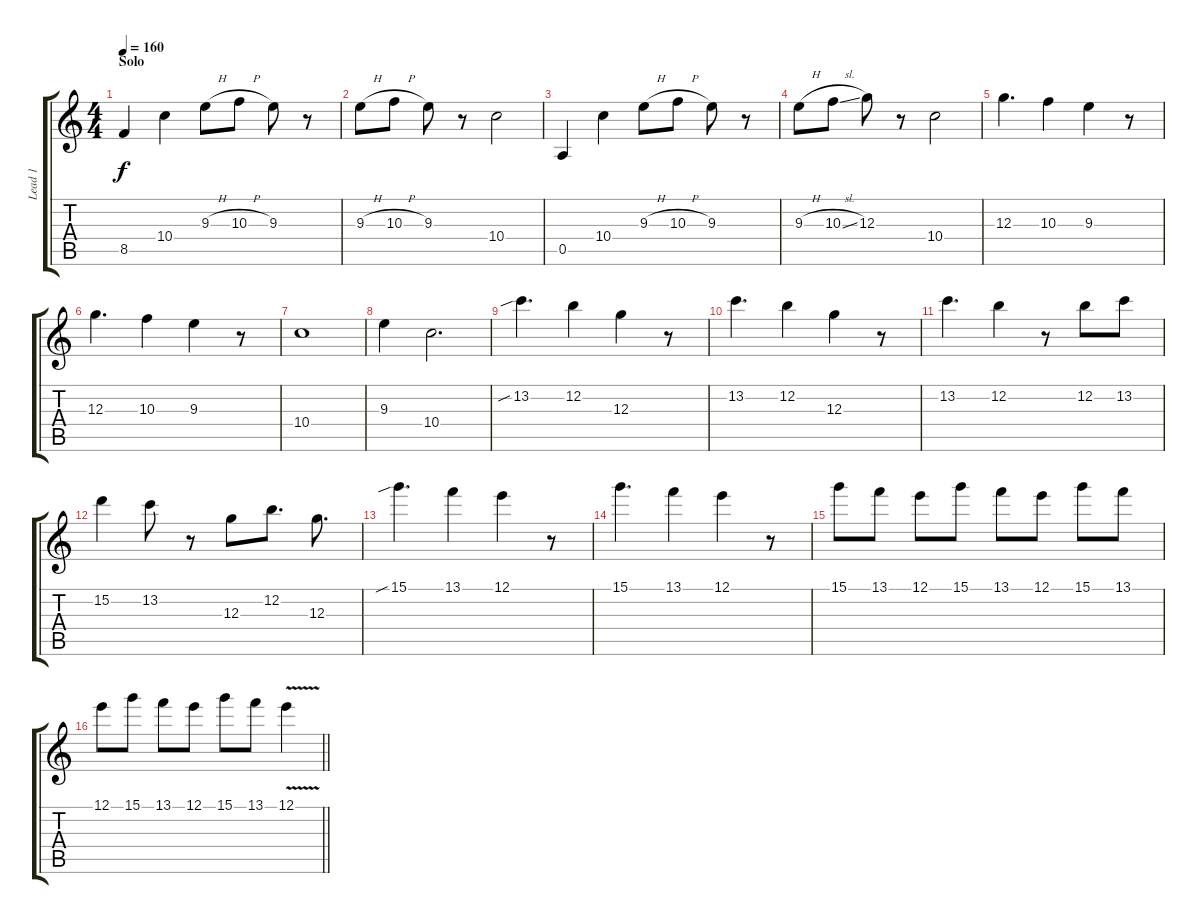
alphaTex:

\track ("Lead 1" "Lead 1") {instrument overdrivenguitar}
\staff {score tabs}
\tuning (E4 B3 G3 D3 A2 D2) {hide}
\ts (4 4)
\section ("" "Solo")
\tempo 160
\clef g2
\ks c
8.5.4{dy f} 10.4.4 9.3{h}.8 10.3{h}.8 9.3.8 r.8 |
9.3{h}.8 10.3{h}.8 9.3.8 r.8 10.4.2 |
0.5.4 10.4.4 9.3{h}.8 10.3{h}.8 9.3.8 r.8 |
9.3{h}.8 10.3{sl}.8 12.3.8 r.8 10.4.2 |
12.3.4{d} 10.3.4 9.3.4 r.8 |
12.3.4{d} 10.3.4 9.3.4 r.8 |
10.4.1 |
9.3.4 10.4.2{d} |
13.2{sib}.4{d} 12.2.4 12.3.4 r.8 |
13.2.4{d} 12.2.4 12.3.4 r.8 |
13.2.4{d} 12.2.4 r.8 12.2.8 13.2.8 |
15.2.4 13.2.8 r.8 12.3.8 12.2.8{d} 12.3.8{d} |
15.1{sib}.4{d} 13.1.4 12.1.4 r.8 |
15.1.4{d} 13.1.4 12.1.4 r.8 |
15.1.8 13.1.8 12.1.8 15.1.8 13.1.8 12.1.8 15.1.8 13.1.8 |
\barLineRight lightlight
12.1.8 15.1.8 13.1.8 12.1.8 15.1.8 13.1.8 12.1{v}.4
